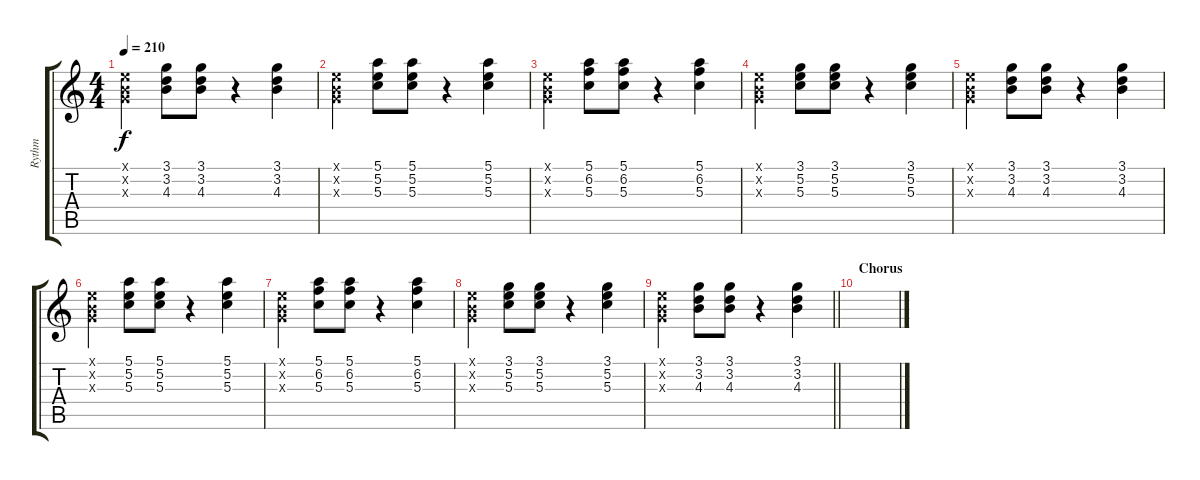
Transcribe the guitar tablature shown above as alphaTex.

\track ("Rythm" "Rythm") {instrument electricguitarclean}
\staff {score tabs}
\tuning (E4 B3 G3 D3 A2 E2) {hide}
\ts (4 4)
\tempo 210
\clef g2
\ks c
(0.1{x} 0.2{x} 0.3{x}).4{dy f} (3.1 3.2 4.3).8 (3.1 3.2 4.3).8 r.4 (3.1 3.2 4.3).4 |
(0.1{x} 0.2{x} 0.3{x}).4 (5.1 5.2 5.3).8 (5.1 5.2 5.3).8 r.4 (5.1 5.2 5.3).4 |
(0.1{x} 0.2{x} 0.3{x}).4 (5.1 6.2 5.3).8 (5.1 6.2 5.3).8 r.4 (5.1 6.2 5.3).4 |
(0.1{x} 0.2{x} 0.3{x}).4 (3.1 5.2 5.3).8 (3.1 5.2 5.3).8 r.4 (3.1 5.2 5.3).4 |
(0.1{x} 0.2{x} 0.3{x}).4 (3.1 3.2 4.3).8 (3.1 3.2 4.3).8 r.4 (3.1 3.2 4.3).4 |
(0.1{x} 0.2{x} 0.3{x}).4 (5.1 5.2 5.3).8 (5.1 5.2 5.3).8 r.4 (5.1 5.2 5.3).4 |
(0.1{x} 0.2{x} 0.3{x}).4 (5.1 6.2 5.3).8 (5.1 6.2 5.3).8 r.4 (5.1 6.2 5.3).4 |
(0.1{x} 0.2{x} 0.3{x}).4 (3.1 5.2 5.3).8 (3.1 5.2 5.3).8 r.4 (3.1 5.2 5.3).4 |
\barLineRight lightlight
(0.1{x} 0.2{x} 0.3{x}).4 (3.1 3.2 4.3).8 (3.1 3.2 4.3).8 r.4 (3.1 3.2 4.3).4 |
\section ("" "Chorus")
